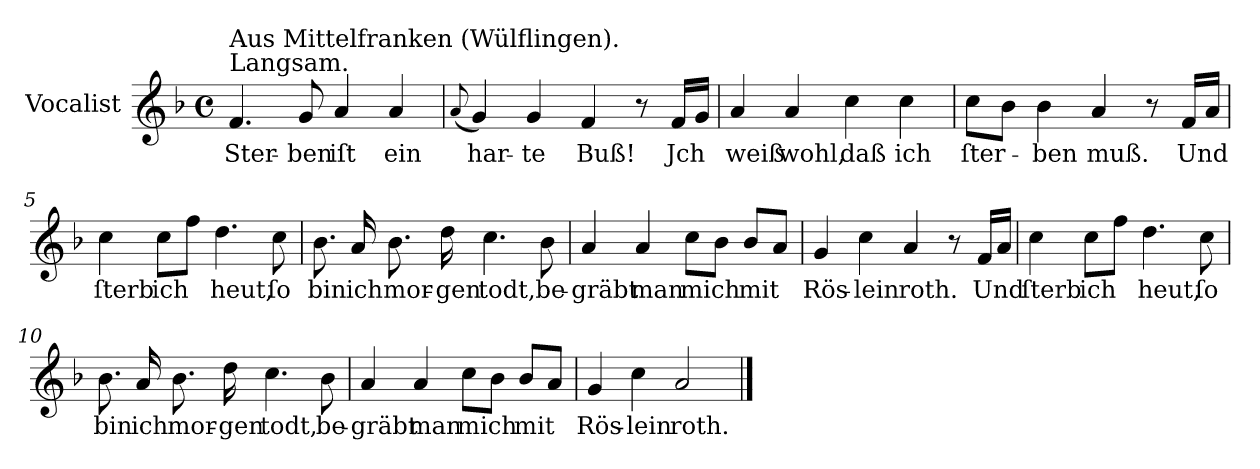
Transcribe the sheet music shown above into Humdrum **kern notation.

**kern	**text
*part1	*part1
*staff1	*staff1
*I"Vocalist	*
*k[b-]	*
*F:	*
*M4/4	*
*met(c)	*
=1	=1
!LO:TX:a:t=Langsam.	!
!LO:TX:a:t=Aus Mittelfranken (Wülflingen).	!
4.f	Ster-
8g	-ben
4a	iſt
4a	ein
=2	=2
(8qqa	.
4g)	har-
4g	-te
4f	Buß!
8r	.
16fLL	Jch
16gJJ	.
=3	=3
4a	weiß
4a	wohl,
4cc	daß
4cc	ich
=4	=4
8ccL	ſter-
8b-J	.
4b-	-ben
4a	muß.
8r	.
16fLL	Und
16aJJ	.
=5	=5
4cc	ſterb
8ccL	ich
8ffJ	.
4.dd	heut,
8cc	ſo
=6	=6
8.b-	bin
16a	ich
8.b-	mor-
16dd	-gen
4.cc	todt,
8b-	be-
=7	=7
4a	-gräbt
4a	man
8ccL	mich
8b-J	.
8b-L	mit
8aJ	.
=8	=8
4g	Rös-
4cc	-lein
4a	roth.
8r	.
16fLL	Und
16aJJ	.
=9	=9
4cc	ſterb
8ccL	ich
8ffJ	.
4.dd	heut,
8cc	ſo
=10	=10
8.b-	bin
16a	ich
8.b-	mor-
16dd	-gen
4.cc	todt,
8b-	be-
=11	=11
4a	-gräbt
4a	man
8ccL	mich
8b-J	.
8b-L	mit
8aJ	.
=12	=12
4g	Rös-
4cc	-lein
2a	roth.
==	==
*-	*-
